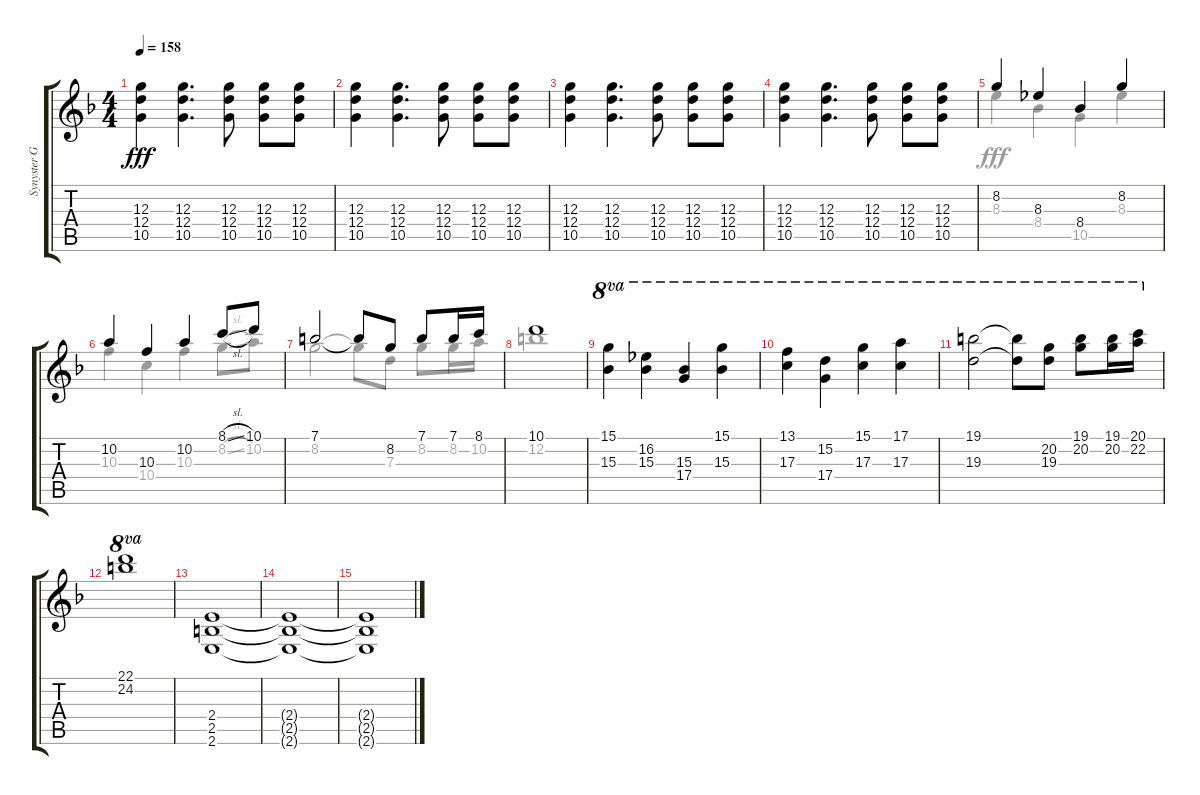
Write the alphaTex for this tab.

\track ("Synyster Gates" "Synyster G") {instrument distortionguitar}
\staff {score tabs}
\tuning (E4 B3 G3 D3 A2 D2) {hide}
\voice
\ts (4 4)
\tempo 158
\clef g2
\ks f
(12.3 12.4 10.5).4{dy fff} (12.3 12.4 10.5).4{d} (12.3 12.4 10.5).8 (12.3 12.4 10.5).8 (12.3 12.4 10.5).8 |
(12.3 12.4 10.5).4 (12.3 12.4 10.5).4{d} (12.3 12.4 10.5).8 (12.3 12.4 10.5).8 (12.3 12.4 10.5).8 |
(12.3 12.4 10.5).4 (12.3 12.4 10.5).4{d} (12.3 12.4 10.5).8 (12.3 12.4 10.5).8 (12.3 12.4 10.5).8 |
(12.3 12.4 10.5).4 (12.3 12.4 10.5).4{d} (12.3 12.4 10.5).8 (12.3 12.4 10.5).8 (12.3 12.4 10.5).8 |
8.2.4 8.3.4 8.4.4 8.2.4 |
10.2.4 10.3.4 10.2.4 8.1{sl}.8 10.1.8 |
7.1.2 7.1{t}.8 8.2.8 7.1.8 7.1.16 8.1.16 |
10.1.1 |
(15.1 15.3).4{ot 8va} (16.2 15.3).4{ot 8va} (15.3 17.4).4{ot 8va} (15.1 15.3).4{ot 8va} |
(13.1 17.3).4{ot 8va} (15.2 17.4).4{ot 8va} (15.1 17.3).4{ot 8va} (17.1 17.3).4{ot 8va} |
(19.1 19.3).2{ot 8va} (19.1{t} 19.3{t}).8{ot 8va} (20.2 19.3).8{ot 8va} (19.1 20.2).8{ot 8va} (19.1 20.2).16{ot 8va} (20.1 22.2).16{ot 8va} |
(22.1 24.2).1{ot 8va} |
(2.4 2.5 2.6).1 |
(2.4{t} 2.5{t} 2.6{t}).1 |
(2.4{t} 2.5{t} 2.6{t}).1 |
\voice
\clef g2
\ottava regular
\simile none
\ks f
|
|
|
|
8.3.4 8.4.4 10.5.4 8.3.4 |
10.3.4 10.4.4 10.3.4 8.2{sl}.8 10.2.8 |
8.2.2 8.2{t}.8 7.3.8 8.2.8 8.2.16 10.2.16 |
12.2.1 |
|
|
|
|
|
|
|
